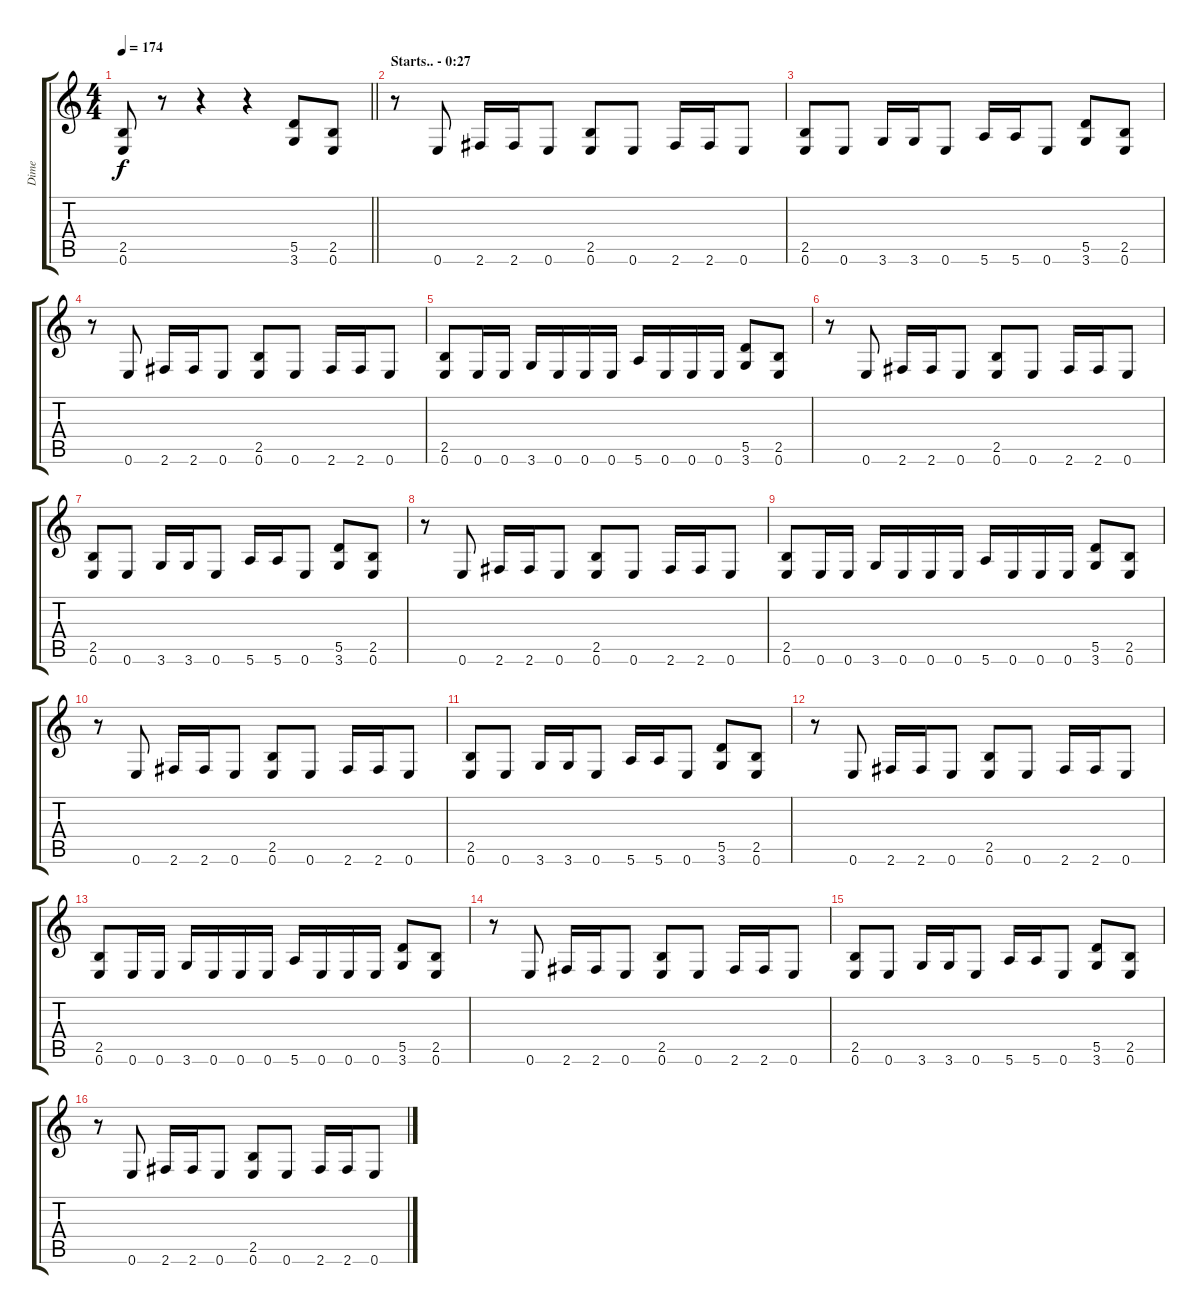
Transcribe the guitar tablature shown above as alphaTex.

\track ("Dime" "Dime") {instrument distortionguitar}
\staff {score tabs}
\tuning (E4 B3 G3 D3 A2 E2) {hide}
\ts (4 4)
\tempo 174
\clef g2
\barLineRight lightlight
\ks c
(2.5 0.6).8{dy f} r.8 r.4 r.4 (5.5 3.6).8 (2.5 0.6).8 |
\section ("" "Starts.. - 0:27")
r.8 0.6.8 2.6.16 2.6.16 0.6.8 (2.5 0.6).8 0.6.8 2.6.16 2.6.16 0.6.8 |
(2.5 0.6).8 0.6.8 3.6.16 3.6.16 0.6.8 5.6.16 5.6.16 0.6.8 (5.5 3.6).8 (2.5 0.6).8 |
r.8 0.6.8 2.6.16 2.6.16 0.6.8 (2.5 0.6).8 0.6.8 2.6.16 2.6.16 0.6.8 |
(2.5 0.6).8 0.6.16 0.6.16 3.6.16 0.6.16 0.6.16 0.6.16 5.6.16 0.6.16 0.6.16 0.6.16 (5.5 3.6).8 (2.5 0.6).8 |
r.8 0.6.8 2.6.16 2.6.16 0.6.8 (2.5 0.6).8 0.6.8 2.6.16 2.6.16 0.6.8 |
(2.5 0.6).8 0.6.8 3.6.16 3.6.16 0.6.8 5.6.16 5.6.16 0.6.8 (5.5 3.6).8 (2.5 0.6).8 |
r.8 0.6.8 2.6.16 2.6.16 0.6.8 (2.5 0.6).8 0.6.8 2.6.16 2.6.16 0.6.8 |
(2.5 0.6).8 0.6.16 0.6.16 3.6.16 0.6.16 0.6.16 0.6.16 5.6.16 0.6.16 0.6.16 0.6.16 (5.5 3.6).8 (2.5 0.6).8 |
r.8 0.6.8 2.6.16 2.6.16 0.6.8 (2.5 0.6).8 0.6.8 2.6.16 2.6.16 0.6.8 |
(2.5 0.6).8 0.6.8 3.6.16 3.6.16 0.6.8 5.6.16 5.6.16 0.6.8 (5.5 3.6).8 (2.5 0.6).8 |
r.8 0.6.8 2.6.16 2.6.16 0.6.8 (2.5 0.6).8 0.6.8 2.6.16 2.6.16 0.6.8 |
(2.5 0.6).8 0.6.16 0.6.16 3.6.16 0.6.16 0.6.16 0.6.16 5.6.16 0.6.16 0.6.16 0.6.16 (5.5 3.6).8 (2.5 0.6).8 |
r.8 0.6.8 2.6.16 2.6.16 0.6.8 (2.5 0.6).8 0.6.8 2.6.16 2.6.16 0.6.8 |
(2.5 0.6).8 0.6.8 3.6.16 3.6.16 0.6.8 5.6.16 5.6.16 0.6.8 (5.5 3.6).8 (2.5 0.6).8 |
r.8 0.6.8 2.6.16 2.6.16 0.6.8 (2.5 0.6).8 0.6.8 2.6.16 2.6.16 0.6.8
